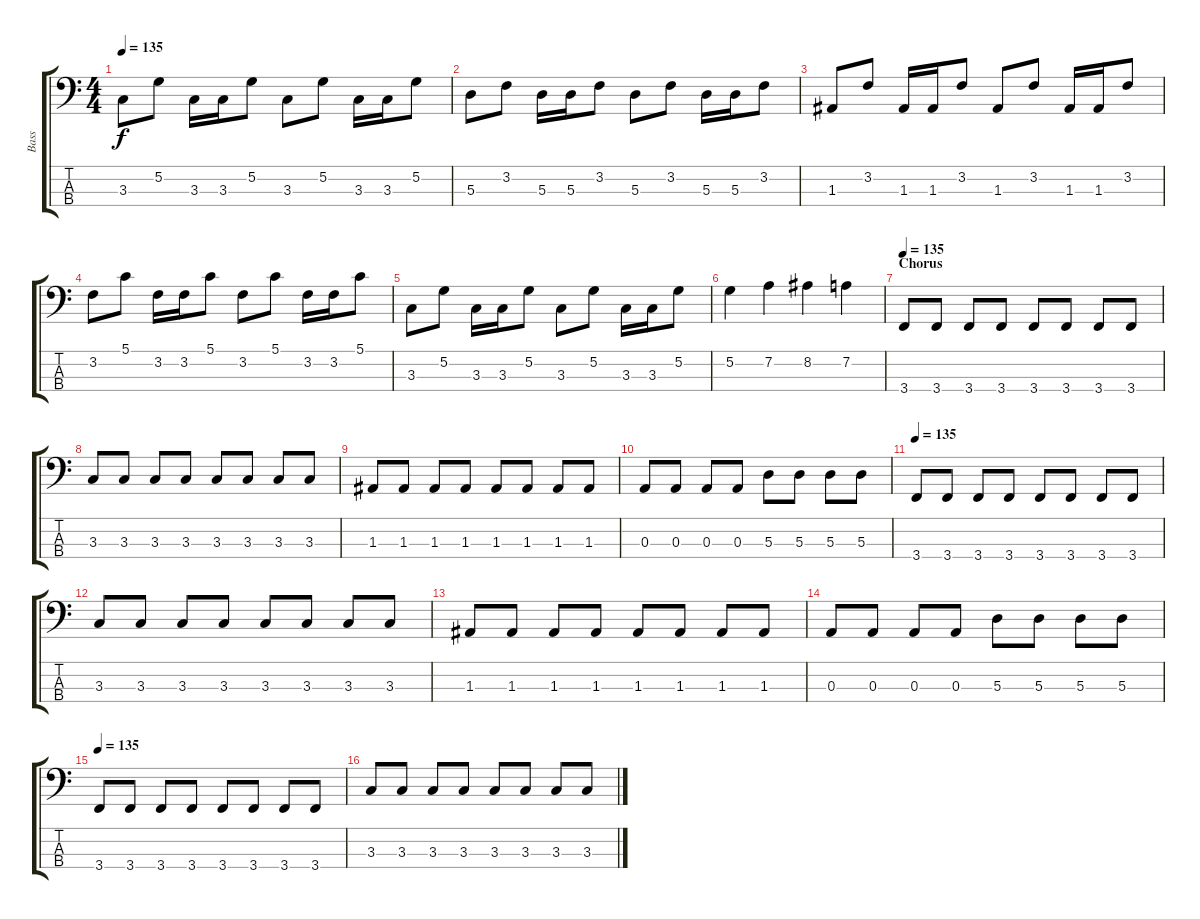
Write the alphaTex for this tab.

\track ("Bass" "Bass") {instrument electricbassfinger}
\staff {score tabs}
\tuning (G2 D2 A1 D1) {hide}
\ts (4 4)
\tempo 135
\clef f4
\ks c
3.3.8{dy f} 5.2.8 3.3.16 3.3.16 5.2.8 3.3.8 5.2.8 3.3.16 3.3.16 5.2.8 |
5.3.8 3.2.8 5.3.16 5.3.16 3.2.8 5.3.8 3.2.8 5.3.16 5.3.16 3.2.8 |
1.3.8 3.2.8 1.3.16 1.3.16 3.2.8 1.3.8 3.2.8 1.3.16 1.3.16 3.2.8 |
3.2.8 5.1.8 3.2.16 3.2.16 5.1.8 3.2.8 5.1.8 3.2.16 3.2.16 5.1.8 |
3.3.8 5.2.8 3.3.16 3.3.16 5.2.8 3.3.8 5.2.8 3.3.16 3.3.16 5.2.8 |
5.2.4 7.2.4 8.2.4 7.2.4 |
\section ("" "Chorus")
\tempo 135
3.4.8 3.4.8 3.4.8 3.4.8 3.4.8 3.4.8 3.4.8 3.4.8 |
3.3.8 3.3.8 3.3.8 3.3.8 3.3.8 3.3.8 3.3.8 3.3.8 |
1.3.8 1.3.8 1.3.8 1.3.8 1.3.8 1.3.8 1.3.8 1.3.8 |
0.3.8 0.3.8 0.3.8 0.3.8 5.3.8 5.3.8 5.3.8 5.3.8 |
\tempo 135
3.4.8 3.4.8 3.4.8 3.4.8 3.4.8 3.4.8 3.4.8 3.4.8 |
3.3.8 3.3.8 3.3.8 3.3.8 3.3.8 3.3.8 3.3.8 3.3.8 |
1.3.8 1.3.8 1.3.8 1.3.8 1.3.8 1.3.8 1.3.8 1.3.8 |
0.3.8 0.3.8 0.3.8 0.3.8 5.3.8 5.3.8 5.3.8 5.3.8 |
\tempo 135
3.4.8 3.4.8 3.4.8 3.4.8 3.4.8 3.4.8 3.4.8 3.4.8 |
3.3.8 3.3.8 3.3.8 3.3.8 3.3.8 3.3.8 3.3.8 3.3.8
